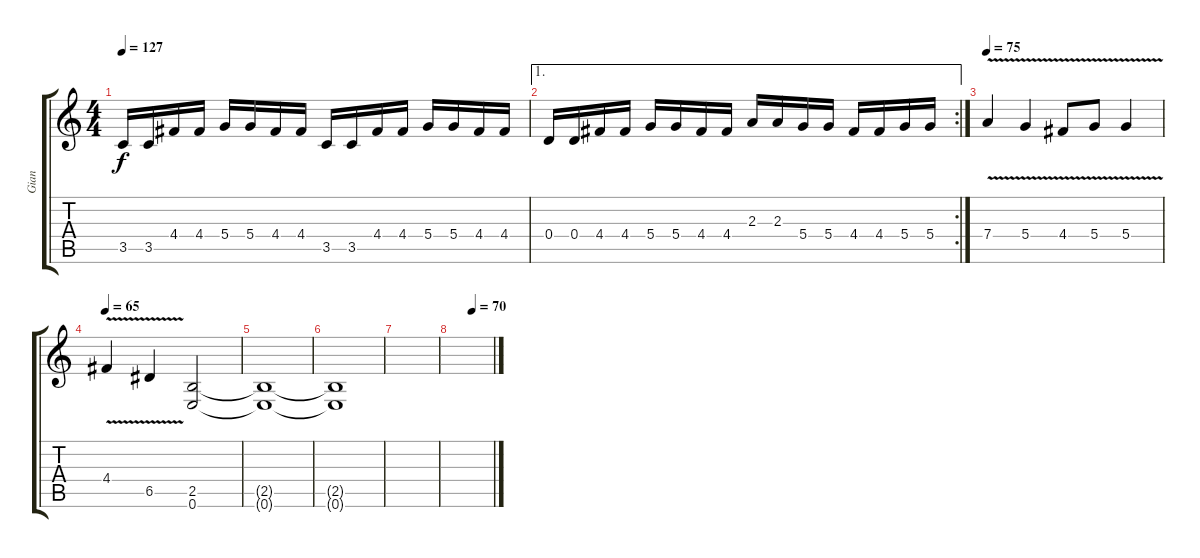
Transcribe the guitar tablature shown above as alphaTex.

\track ("Gian" "Gian") {instrument distortionguitar}
\staff {score tabs}
\tuning (E4 B3 G3 D3 A2 E2) {hide}
\ts (4 4)
\tempo 127
\clef g2
\ks c
3.5.16{dy f} 3.5.16 4.4.16 4.4.16 5.4.16 5.4.16 4.4.16 4.4.16 3.5.16 3.5.16 4.4.16 4.4.16 5.4.16 5.4.16 4.4.16 4.4.16 |
\ae 1
\rc 2
0.4.16 0.4.16 4.4.16 4.4.16 5.4.16 5.4.16 4.4.16 4.4.16 2.3.16 2.3.16 5.4.16 5.4.16 4.4.16 4.4.16 5.4.16 5.4.16 |
\tempo 75
7.4{v}.4 5.4{v}.4 4.4{v}.8 5.4{v}.8 5.4{v}.4 |
\tempo 65
4.4{v}.4 6.5{v}.4 (2.5 0.6).2 |
(2.5{t} 0.6{t}).1 |
(2.5{t} 0.6{t}).1{volume 11} |
|
\tempo (70 0.5)
